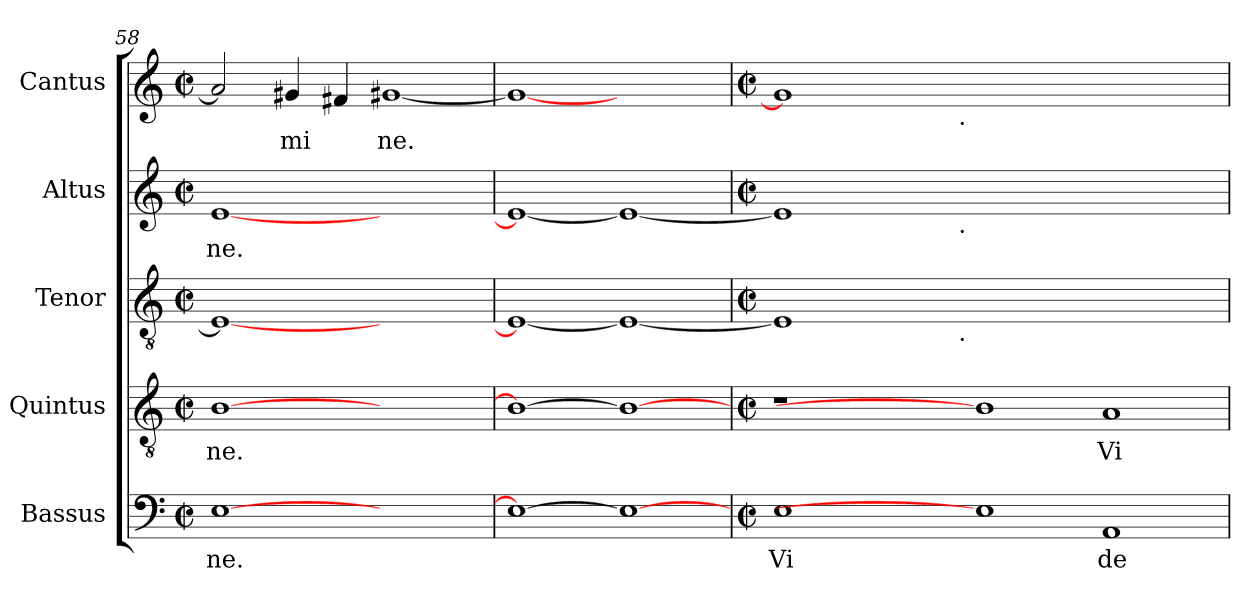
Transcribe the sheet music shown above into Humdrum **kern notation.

**kern	**text	**kern	**text	**kern	**kern	**text	**kern	**text
*part5	*part5	*part4	*part4	*part3	*part2	*part2	*part1	*part1
*staff5	*staff5	*staff4	*staff4	*staff3	*staff2	*staff2	*staff1	*staff1
*I"Bassus	*	*I"Quintus	*	*I"Tenor	*I"Altus	*	*I"Cantus	*
*clefF4	*	*clefGv2	*	*clefGv2	*clefG2	*	*clefG2	*
*M2/2	*	*M2/2	*	*M2/2	*M2/2	*	*M2/2	*
*met(c|)	*	*met(c|)	*	*met(c|)	*met(c|)	*	*met(c|)	*
=58	=58	=58	=58	=58	=58	=58	=58	=58
!	!LO:LY:b:cj	!	!LO:LY:b:cj	!	!	!LO:LY:b:cj	!	!
[>1E	-ne.	[>1B	ne.	1E_<	[<1e	-ne.	2a/]	.
!	!	!	!	!	!	!	!	!LO:LY:b
.	.	.	.	.	.	.	4g#/	mi
.	.	.	.	.	.	.	4f#/	.
!	!	!	!	!	!	!	!	!LO:LY:b:cj
1ryy	.	1ryy	.	1ryy	1ryy	.	[<1g#X	ne.
=59	=59	=59	=59	=59	=59	=59	=59	=59
1E_	.	1B_	.	1E_	1e_	.	1g#_	.
1E_	.	1B_	.	1E_	1e_	.	1ryy	.
!!LO:LB:g=z
=60	=60!	=60	=60!	=60	=60	=60!	=60!	=60!
*M2/2	*	*M2/2	*	*M2/2	*M2/2	*	*M2/2	*
*met(c|)	*	*met(c|)	*	*met(c|)	*met(c|)	*	*met(c|)	*
!	!	!	!	!	!	!	!LO:TX:a:B:t=SECUNDA PARS	!
!	!LO:LY:b:cj	!	!	!	!	!	!	!
*	*	*	*	*^	*^	*	*^	*
1E	Vi	1r	.	1E]	2ryy	1e]	2ryy	.	1g#]	2ryy	.
.	.	.	.	.	4ryy	.	4ryy	.	.	4ryy	.
.	.	.	.	.	8ryy	.	8ryy	.	.	8ryy	.
.	.	.	.	.	16ryy	.	16ryy	.	.	16ryy	.
.	.	.	.	.	64ryy	.	64ryy	.	.	64ryy	.
!	!	!	!	!	!	!	!	!	!	!LO:TX:b:t=.	!
!	!	!	!	!	!	!	!LO:TX:b:t=.	!	!	!	!
!	!	!	!	!	!LO:TX:b:t=.	!	!	!	!	!	!
.	.	.	.	.	1ryy	.	1ryy	.	.	1ryy	.
1E]	.	1B]	.	0ryy	.	0ryy	.	.	0ryy	.	.
.	.	.	.	.	1ryy	.	1ryy	.	.	1ryy	.
!	!LO:LY:b:cj	!	!LO:LY:b:cj	!	!	!	!	!	!	!	!
1AA	de	1A	Vi	.	.	.	.	.	.	.	.
.	.	.	.	.	32.ryy	.	32.ryy	.	.	32.ryy	.
*	*	*	*	*v	*v	*	*	*	*v	*v	*
*	*	*	*	*	*v	*v	*	*	*
=	=	=	=	=	=	=	=	=
*-	*-	*-	*-	*-	*-	*-	*-	*-
